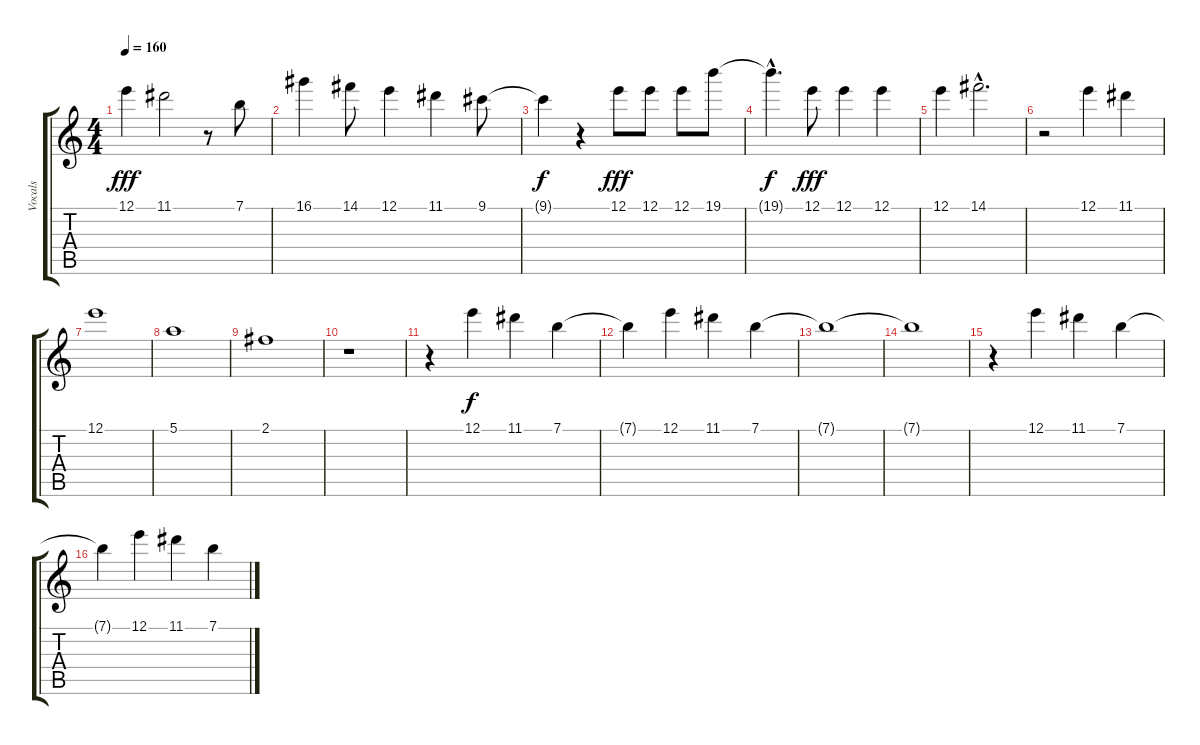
\track ("Vocals" "Vocals") {instrument acousticguitarnylon}
\staff {score tabs}
\tuning (E4 B3 G3 D3 A2 E2) {hide}
\ts (4 4)
\tempo 160
\clef g2
\ks c
12.1.4{dy fff} 11.1.2 r.8 7.1.8 |
16.1.4 14.1.8 12.1.4 11.1.4 9.1.8 |
9.1{t}.4{dy f} r.4 12.1.8{dy fff} 12.1.8 12.1.8 19.1.8 |
19.1{hac t}.4{d dy f} 12.1.8{dy fff} 12.1.4 12.1.4 |
12.1.4 14.1{hac}.2{d} |
r.2 12.1.4 11.1.4 |
12.1.1 |
5.1.1 |
2.1.1 |
r.1 |
r.4 12.1.4{dy f} 11.1.4 7.1.4 |
7.1{t}.4 12.1.4 11.1.4 7.1.4 |
7.1{t}.1 |
7.1{t}.1 |
r.4 12.1.4 11.1.4 7.1.4 |
7.1{t}.4 12.1.4 11.1.4 7.1.4
